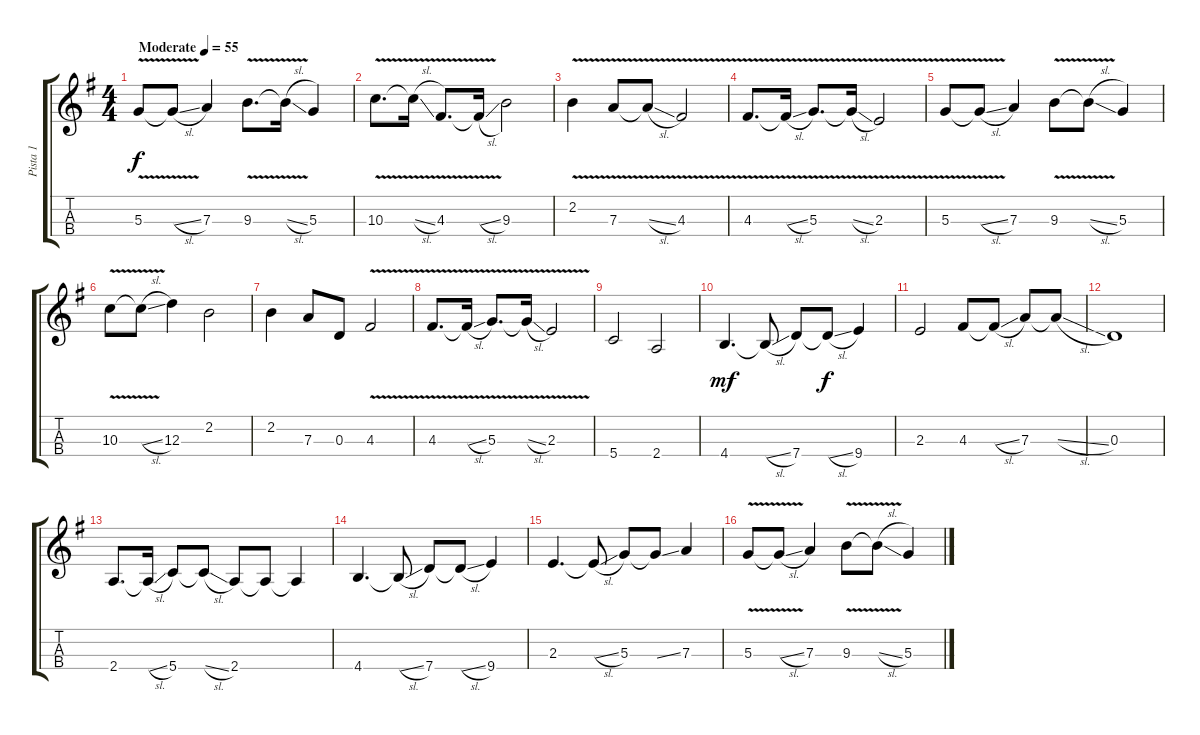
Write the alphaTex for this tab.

\track ("Pista 1" "Pista 1") {instrument bagpipe}
\staff {score tabs}
\tuning (E5 A4 D4 G3) {hide}
\ts (4 4)
\tempo (55 "Moderate")
\clef g2
\ks g
5.3{v}.8{dy f instrument bagpipe} 5.3{sl t}.8 7.3.4 9.3{v}.8{d} 9.3{sl t}.16 5.3.4 |
10.3{v}.8{d} 10.3{sl t}.16 4.3{v}.8{d} 4.3{sl t}.16 9.3.2 |
2.2{v}.4 7.3{v}.8 7.3{sl t}.8 4.3{v}.2 |
4.3{v}.8{d} 4.3{sl t}.16 5.3{v}.8{d} 5.3{sl t}.16 2.3{v}.2 |
5.3{v}.8 5.3{sl t}.8 7.3.4 9.3{v}.8 9.3{sl t}.8 5.3.4 |
10.3{v}.8 10.3{sl t}.8 12.3.4 2.2.2 |
2.2.4 7.3.8 0.3.8 4.3{v}.2 |
4.3{v}.8{d} 4.3{sl t}.16 5.3{v}.8{d} 5.3{sl t}.16 2.3{v}.2 |
5.4.2 2.4.2 |
4.4.4{d dy mf} 4.4{sl t}.8 7.4.8 7.4{sl t}.8{dy f} 9.4.4 |
2.3.2 4.3.8 4.3{sl t}.8 7.3.8 7.3{sl t}.8 |
0.3.1{volume 1} |
2.4.8{d volume 13} 2.4{sl t}.16 5.4.8 5.4{sl t}.8 2.4.8 2.4{t}.8 2.4{t}.4 |
4.4.4{d} 4.4{sl t}.8 7.4.8 7.4{sl t}.8 9.4.4 |
2.3.4{d} 2.3{sl t}.8 5.3.8 5.3{ss t}.8 7.3.4 |
5.3{v}.8 5.3{sl t}.8 7.3.4 9.3{v}.8 9.3{sl t}.8 5.3.4
